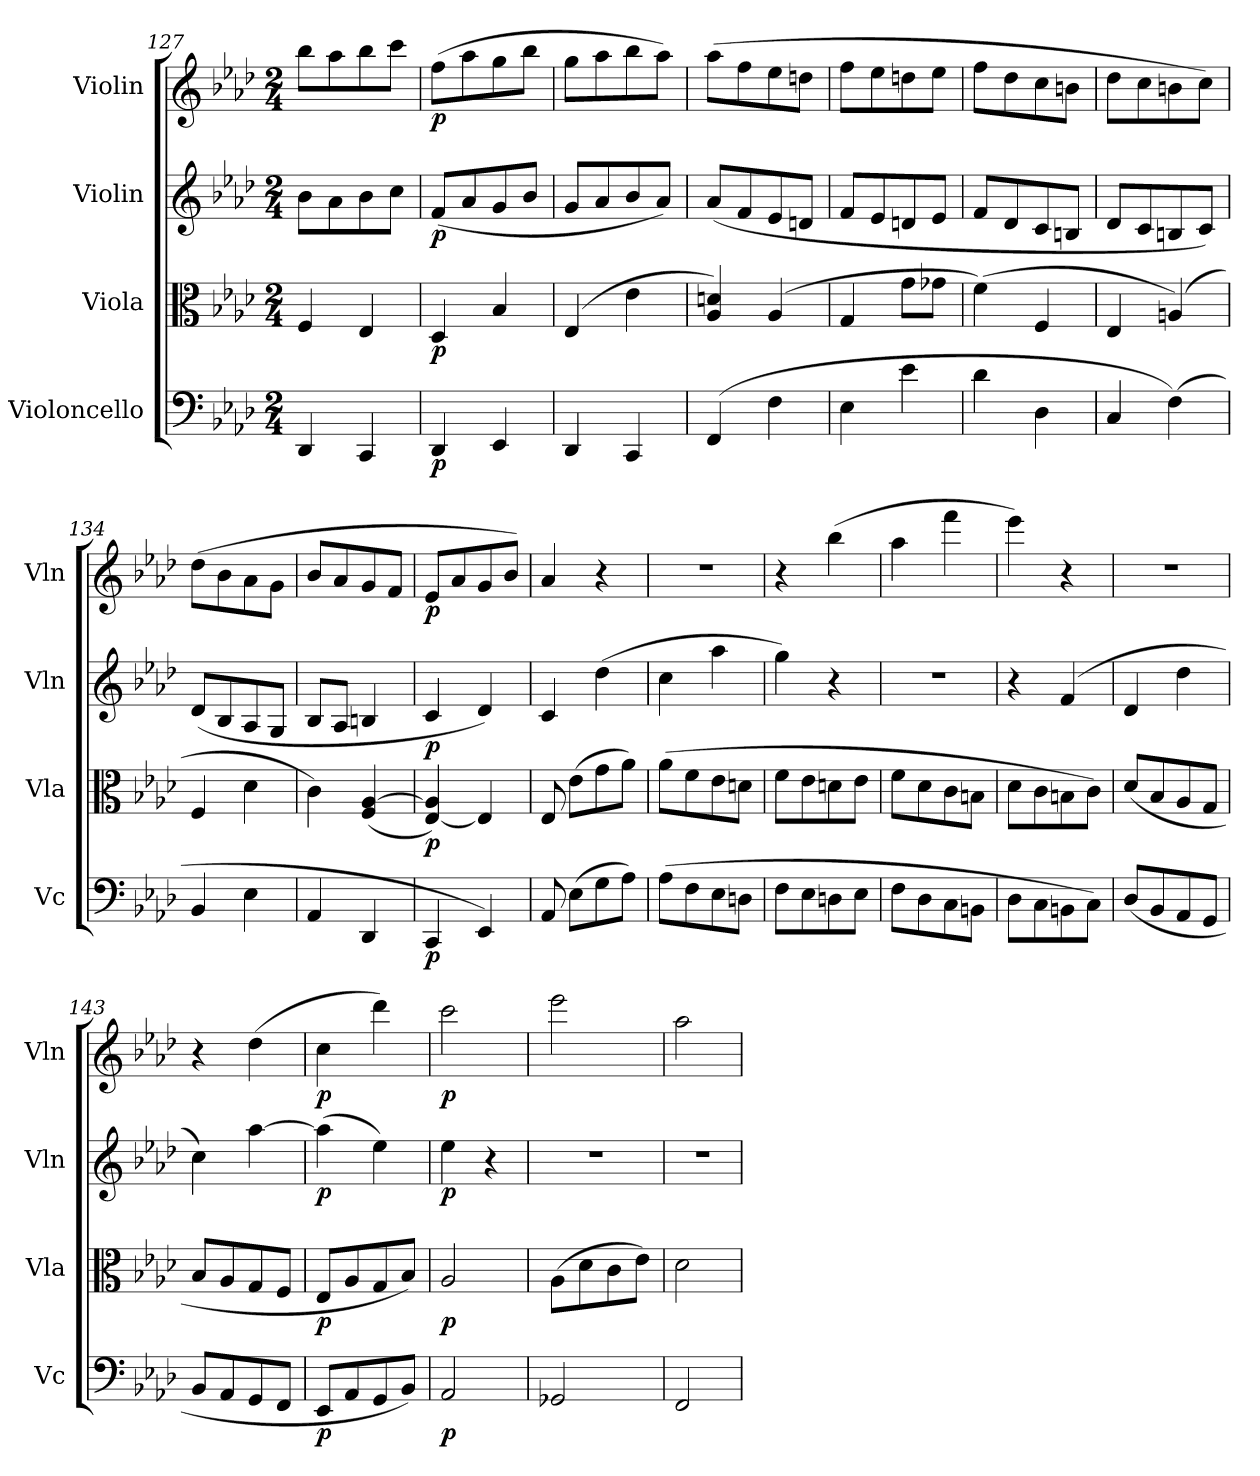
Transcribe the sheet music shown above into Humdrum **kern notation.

**kern	**dynam	**kern	**dynam	**kern	**dynam	**kern	**dynam
*part4	*part4	*part3	*part3	*part2	*part2	*part1	*part1
*staff4	*staff4	*staff3	*staff3	*staff2	*staff2	*staff1	*staff1
*I"Violoncello	*	*I"Viola	*	*I"Violin	*	*I"Violin	*
*I'Vc	*	*I'Vla	*	*I'Vln	*	*I'Vln	*
*clefF4	*	*clefC3	*	*clefG2	*	*clefG2	*
*k[b-e-a-d-]	*	*k[b-e-a-d-]	*	*k[b-e-a-d-]	*	*k[b-e-a-d-]	*
*M2/4	*	*M2/4	*	*M2/4	*	*M2/4	*
=127	=127	=127	=127	=127	=127	=127	=127
4DD-/	.	4F/	.	8b-\L	.	8bb-\L	.
.	.	.	.	8a-\	.	8aa-\	.
4CC/	.	4E-/	.	8b-\	.	8bb-\	.
.	.	.	.	8cc\J	.	8ccc\J	.
=128	=128	=128	=128	=128	=128	=128	=128
4DD-/	p	4D-/	p	(8f/L	p	(8ff\L	p
.	.	.	.	8a-/	.	8aa-\	.
4EE-/	.	4B-/	.	8g/	.	8gg\	.
.	.	.	.	8b-/J	.	8bb-\J	.
=129	=129	=129	=129	=129	=129	=129	=129
4DD-/	.	(4E-/	.	8g/L	.	8gg\L	.
.	.	.	.	8a-/	.	8aa-\	.
4CC/	.	4e-\	.	8b-/	.	8bb-\	.
.	.	.	.	8a-/J)	.	8aa-\J)	.
=130	=130	=130	=130	=130	=130	=130	=130
(4FF/	.	4A-/ 4dn/)	.	(8a-/L	.	(8aa-\L	.
.	.	.	.	8f/	.	8ff\	.
4F\	.	(4A-/	.	8e-/	.	8ee-\	.
.	.	.	.	8dn/J	.	8ddn\J	.
=131	=131	=131	=131	=131	=131	=131	=131
4E-\	.	4G/	.	8f/L	.	8ff\L	.
.	.	.	.	8e-/	.	8ee-\	.
4e-\	.	8g\L	.	8dn/	.	8ddn\	.
.	.	8g-X\J	.	8e-/J	.	8ee-\J	.
=132	=132	=132	=132	=132	=132	=132	=132
4d-\	.	(4f\)	.	8f/L	.	8ff\L	.
.	.	.	.	8d-/	.	8dd-\	.
4D-\	.	4F/	.	8c/	.	8cc\	.
.	.	.	.	8Bn/J	.	8bn\J	.
=133	=133	=133	=133	=133	=133	=133	=133
4C/	.	4E-/	.	8d-/L	.	8dd-\L	.
.	.	.	.	8c/	.	8cc\	.
(4F\)	.	(4An/)	.	8Bn/	.	8bn\	.
.	.	.	.	8c/J)	.	8cc\J)	.
=134	=134	=134	=134	=134	=134	=134	=134
4BB-/	.	4F/	.	(8d-/L	.	(8dd-\L	.
.	.	.	.	8B-/	.	8b-\	.
4E-\	.	4d-\	.	8A-/	.	8a-\	.
.	.	.	.	8G/J	.	8g\J	.
=135	=135	=135	=135	=135	=135	=135	=135
4AA-/	.	4c\)	.	8B-/L	.	8b-/L	.
.	.	.	.	8A-/J	.	8a-/	.
4DD-/	.	(4F/ [4A-/	.	4Bn/	.	8g/	.
.	.	.	.	.	.	8f/J	.
=136	=136	=136	=136	=136	=136	=136	=136
4CC/	p	[4E-/ 4A-]/)	p	4c/	p	8e-/L	p
.	.	.	.	.	.	8a-/	.
4EE-/)	.	4E-/]	.	4d-/)	.	8g/	.
.	.	.	.	.	.	8b-/J)	.
=137	=137	=137	=137	=137	=137	=137	=137
8AA-/	.	8E-/	.	4c/	.	4a-/	.
(8E-\L	.	(8e-\L	.	.	.	.	.
8G\	.	8g\	.	(4dd-\	.	4r	.
8A-\J)	.	8a-\J)	.	.	.	.	.
=138	=138	=138	=138	=138	=138	=138	=138
(8A-\L	.	(8a-\L	.	4cc\	.	2r	.
8F\	.	8f\	.	.	.	.	.
8E-\	.	8e-\	.	4aa-\	.	.	.
8Dn\J	.	8dn\J	.	.	.	.	.
=139	=139	=139	=139	=139	=139	=139	=139
8F\L	.	8f\L	.	4gg\)	.	4r	.
8E-\	.	8e-\	.	.	.	.	.
8Dn\	.	8dn\	.	4r	.	(4bb-\	.
8E-\J	.	8e-\J	.	.	.	.	.
=140	=140	=140	=140	=140	=140	=140	=140
8F\L	.	8f\L	.	2r	.	4aa-\	.
8D-\	.	8d-\	.	.	.	.	.
8C\	.	8c\	.	.	.	4fff\	.
8BBn\J	.	8Bn\J	.	.	.	.	.
=141	=141	=141	=141	=141	=141	=141	=141
8D-\L	.	8d-\L	.	4r	.	4eee-\)	.
8C\	.	8c\	.	.	.	.	.
8BBn\	.	8Bn\	.	(4f/	.	4r	.
8C\J)	.	8c\J)	.	.	.	.	.
=142	=142	=142	=142	=142	=142	=142	=142
(8D-/L	.	(8d-/L	.	4d-/	.	2r	.
8BB-/	.	8B-/	.	.	.	.	.
8AA-/	.	8A-/	.	4dd-\	.	.	.
8GG/J	.	8G/J	.	.	.	.	.
=143	=143	=143	=143	=143	=143	=143	=143
8BB-/L	.	8B-/L	.	4cc\)	.	4r	.
8AA-/	.	8A-/	.	.	.	.	.
8GG/	.	8G/	.	[4aa-\	.	(4dd-\	.
8FF/J	.	8F/J	.	.	.	.	.
=144	=144	=144	=144	=144	=144	=144	=144
8EE-/L	p	8E-/L	p	(4aa-\]	p	4cc\	p
8AA-/	.	8A-/	.	.	.	.	.
8GG/	.	8G/	.	4ee-\)	.	4ddd-\)	.
8BB-/J)	.	8B-/J)	.	.	.	.	.
=145	=145	=145	=145	=145	=145	=145	=145
2AA-/	p	2A-/	p	4ee-\	p	2ccc\	p
.	.	.	.	4r	.	.	.
=146	=146	=146	=146	=146	=146	=146	=146
2GG-X/	.	(8A-\L	.	2r	.	2eee-\	.
.	.	8d-\	.	.	.	.	.
.	.	8c\	.	.	.	.	.
.	.	8e-\J)	.	.	.	.	.
=147	=147	=147	=147	=147	=147	=147	=147
2FF/	.	2d-\	.	2r	.	2aa-\	.
=	=	=	=	=	=	=	=
*-	*-	*-	*-	*-	*-	*-	*-
